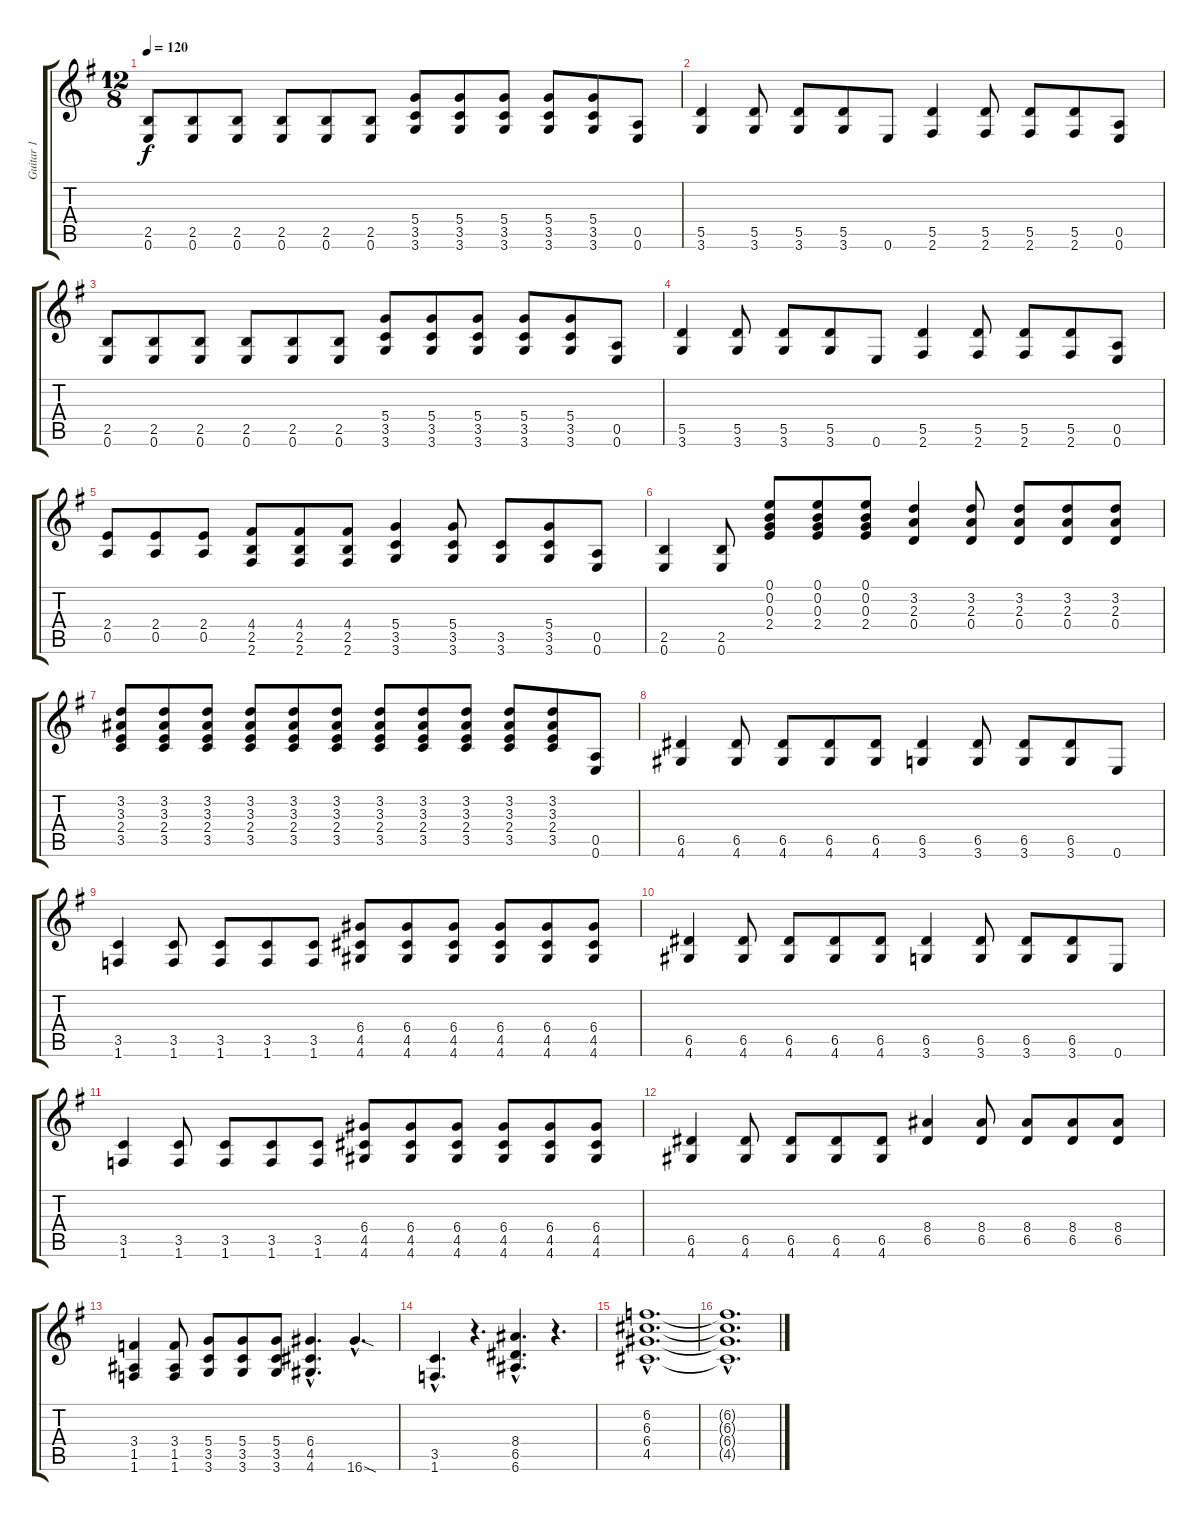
\track ("Guitar 1" "Guitar 1") {instrument distortionguitar}
\staff {score tabs}
\tuning (E4 B3 G3 D3 A2 E2) {hide}
\ts (12 8)
\tempo 120
\clef g2
\ks g
(2.5 0.6).8{dy f} (2.5 0.6).8 (2.5 0.6).8 (2.5 0.6).8 (2.5 0.6).8 (2.5 0.6).8 (5.4 3.5 3.6).8 (5.4 3.5 3.6).8 (5.4 3.5 3.6).8 (5.4 3.5 3.6).8 (5.4 3.5 3.6).8 (0.5 0.6).8 |
(5.5 3.6).4 (5.5 3.6).8 (5.5 3.6).8 (5.5 3.6).8 0.6.8 (5.5 2.6).4 (5.5 2.6).8 (5.5 2.6).8 (5.5 2.6).8 (0.5 0.6).8 |
(2.5 0.6).8 (2.5 0.6).8 (2.5 0.6).8 (2.5 0.6).8 (2.5 0.6).8 (2.5 0.6).8 (5.4 3.5 3.6).8 (5.4 3.5 3.6).8 (5.4 3.5 3.6).8 (5.4 3.5 3.6).8 (5.4 3.5 3.6).8 (0.5 0.6).8 |
(5.5 3.6).4 (5.5 3.6).8 (5.5 3.6).8 (5.5 3.6).8 0.6.8 (5.5 2.6).4 (5.5 2.6).8 (5.5 2.6).8 (5.5 2.6).8 (0.5 0.6).8 |
(2.4 0.5).8 (2.4 0.5).8 (2.4 0.5).8 (4.4 2.5 2.6).8 (4.4 2.5 2.6).8 (4.4 2.5 2.6).8 (5.4 3.5 3.6).4 (5.4 3.5 3.6).8 (3.5 3.6).8 (5.4 3.5 3.6).8 (0.5 0.6).8 |
(2.5 0.6).4 (2.5 0.6).8 (0.1 0.2 0.3 2.4).8 (0.1 0.2 0.3 2.4).8 (0.1 0.2 0.3 2.4).8 (3.2 2.3 0.4).4 (3.2 2.3 0.4).8 (3.2 2.3 0.4).8 (3.2 2.3 0.4).8 (3.2 2.3 0.4).8 |
(3.2 3.3 2.4 3.5).8 (3.2 3.3 2.4 3.5).8 (3.2 3.3 2.4 3.5).8 (3.2 3.3 2.4 3.5).8 (3.2 3.3 2.4 3.5).8 (3.2 3.3 2.4 3.5).8 (3.2 3.3 2.4 3.5).8 (3.2 3.3 2.4 3.5).8 (3.2 3.3 2.4 3.5).8 (3.2 3.3 2.4 3.5).8 (3.2 3.3 2.4 3.5).8 (0.5 0.6).8 |
(6.5 4.6).4 (6.5 4.6).8 (6.5 4.6).8 (6.5 4.6).8 (6.5 4.6).8 (6.5 3.6).4 (6.5 3.6).8 (6.5 3.6).8 (6.5 3.6).8 0.6.8 |
(3.5 1.6).4 (3.5 1.6).8 (3.5 1.6).8 (3.5 1.6).8 (3.5 1.6).8 (6.4 4.5 4.6).8 (6.4 4.5 4.6).8 (6.4 4.5 4.6).8 (6.4 4.5 4.6).8 (6.4 4.5 4.6).8 (6.4 4.5 4.6).8 |
(6.5 4.6).4 (6.5 4.6).8 (6.5 4.6).8 (6.5 4.6).8 (6.5 4.6).8 (6.5 3.6).4 (6.5 3.6).8 (6.5 3.6).8 (6.5 3.6).8 0.6.8 |
(3.5 1.6).4 (3.5 1.6).8 (3.5 1.6).8 (3.5 1.6).8 (3.5 1.6).8 (6.4 4.5 4.6).8 (6.4 4.5 4.6).8 (6.4 4.5 4.6).8 (6.4 4.5 4.6).8 (6.4 4.5 4.6).8 (6.4 4.5 4.6).8 |
(6.5 4.6).4 (6.5 4.6).8 (6.5 4.6).8 (6.5 4.6).8 (6.5 4.6).8 (8.4 6.5).4 (8.4 6.5).8 (8.4 6.5).8 (8.4 6.5).8 (8.4 6.5).8 |
(3.4 1.5 1.6).4 (3.4 1.5 1.6).8 (5.4 3.5 3.6).8 (5.4 3.5 3.6).8 (5.4 3.5 3.6).8 (6.4{hac} 4.5{hac} 4.6{hac}).4{d} 16.6{sod hac}.4{d} |
(3.5{hac} 1.6{hac}).4{d} r.4{d} (8.4{hac} 6.5{hac} 6.6{hac}).4{d} r.4{d} |
(6.2{hac} 6.3{hac} 6.4{hac} 4.5{hac}).1{d} |
(6.2{hac t} 6.3{hac t} 6.4{hac t} 4.5{hac t}).1{d}
